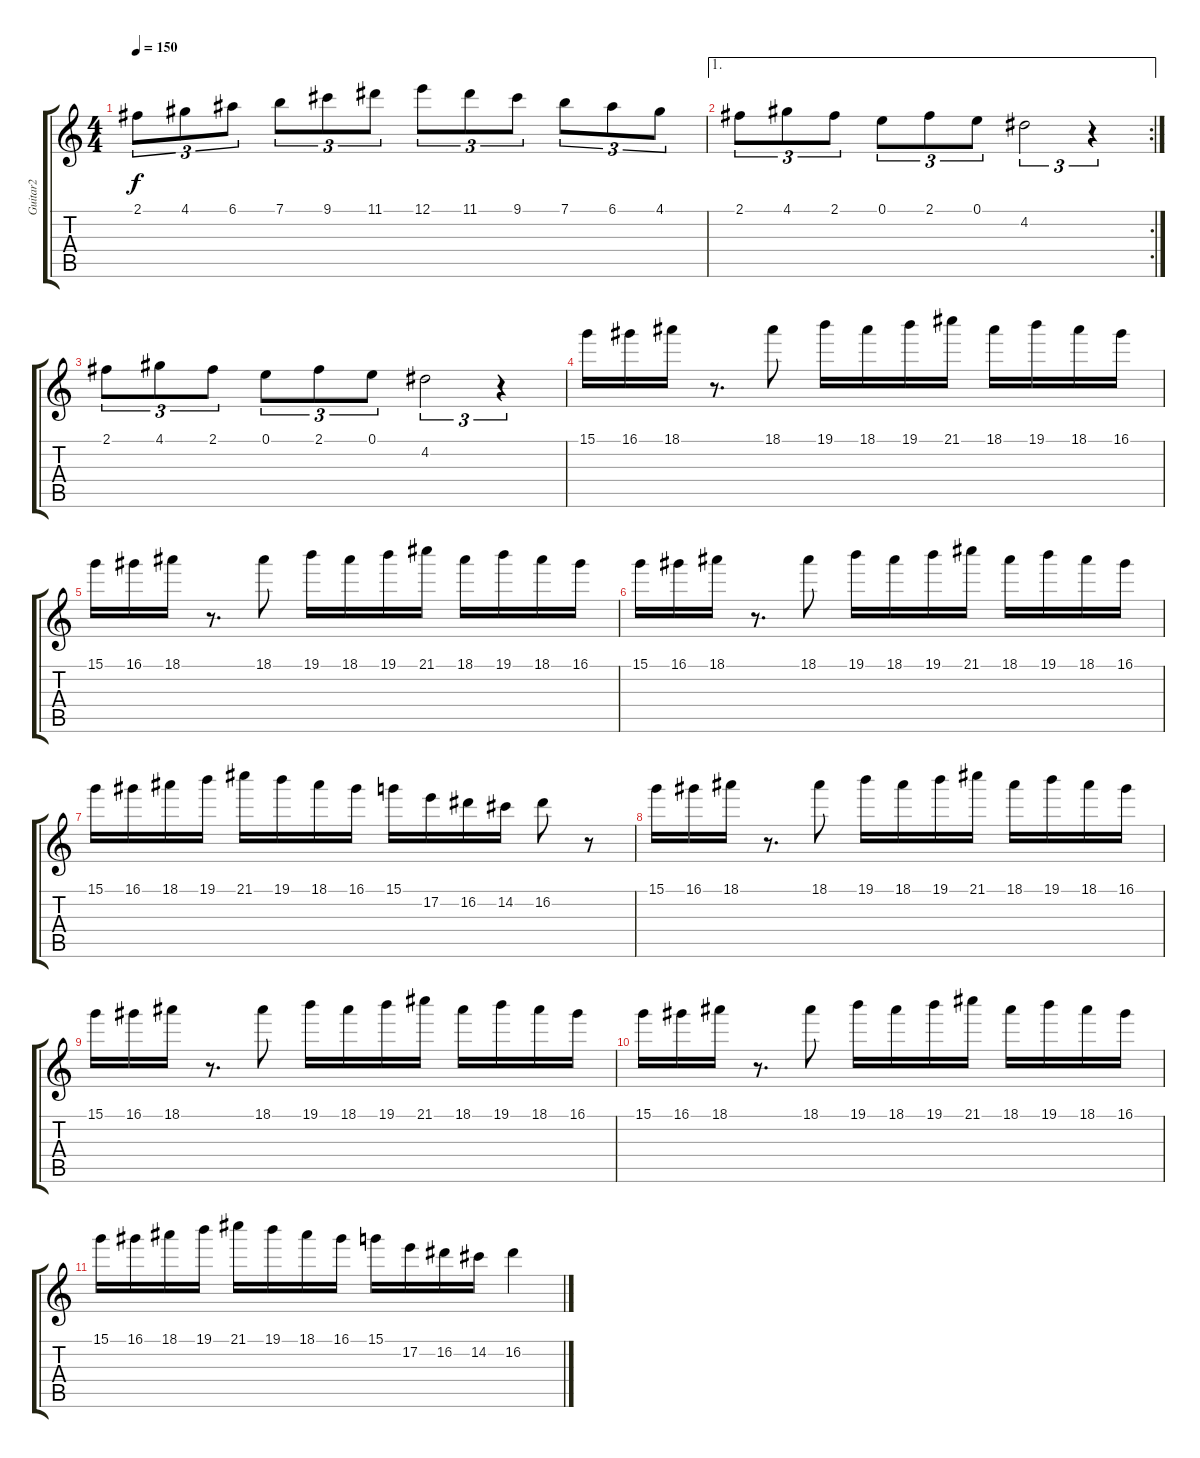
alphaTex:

\track ("Guitar2" "Guitar2") {instrument overdrivenguitar}
\staff {score tabs}
\tuning (E4 B3 G3 D3 A2 E2) {hide}
\ts (4 4)
\tempo 150
\clef g2
\ks c
2.1.8{tu (3 2) dy f} 4.1.8{tu (3 2)} 6.1.8{tu (3 2)} 7.1.8{tu (3 2)} 9.1.8{tu (3 2)} 11.1.8{tu (3 2)} 12.1.8{tu (3 2)} 11.1.8{tu (3 2)} 9.1.8{tu (3 2)} 7.1.8{tu (3 2)} 6.1.8{tu (3 2)} 4.1.8{tu (3 2)} |
\ae 1
\rc 2
2.1.8{tu (3 2)} 4.1.8{tu (3 2)} 2.1.8{tu (3 2)} 0.1.8{tu (3 2)} 2.1.8{tu (3 2)} 0.1.8{tu (3 2)} 4.2.2{tu (3 2)} r.4{tu (3 2)} |
2.1.8{tu (3 2)} 4.1.8{tu (3 2)} 2.1.8{tu (3 2)} 0.1.8{tu (3 2)} 2.1.8{tu (3 2)} 0.1.8{tu (3 2)} 4.2.2{tu (3 2)} r.4{tu (3 2)} |
15.1.16 16.1.16 18.1.16 r.8{d} 18.1.8 19.1.16 18.1.16 19.1.16 21.1.16 18.1.16 19.1.16 18.1.16 16.1.16 |
15.1.16 16.1.16 18.1.16 r.8{d} 18.1.8 19.1.16 18.1.16 19.1.16 21.1.16 18.1.16 19.1.16 18.1.16 16.1.16 |
15.1.16 16.1.16 18.1.16 r.8{d} 18.1.8 19.1.16 18.1.16 19.1.16 21.1.16 18.1.16 19.1.16 18.1.16 16.1.16 |
15.1.16 16.1.16 18.1.16 19.1.16 21.1.16 19.1.16 18.1.16 16.1.16 15.1.16 17.2.16 16.2.16 14.2.16 16.2.8 r.8 |
15.1.16 16.1.16 18.1.16 r.8{d} 18.1.8 19.1.16 18.1.16 19.1.16 21.1.16 18.1.16 19.1.16 18.1.16 16.1.16 |
15.1.16 16.1.16 18.1.16 r.8{d} 18.1.8 19.1.16 18.1.16 19.1.16 21.1.16 18.1.16 19.1.16 18.1.16 16.1.16 |
15.1.16 16.1.16 18.1.16 r.8{d} 18.1.8 19.1.16 18.1.16 19.1.16 21.1.16 18.1.16 19.1.16 18.1.16 16.1.16 |
15.1.16 16.1.16 18.1.16 19.1.16 21.1.16 19.1.16 18.1.16 16.1.16 15.1.16 17.2.16 16.2.16 14.2.16 16.2.4
